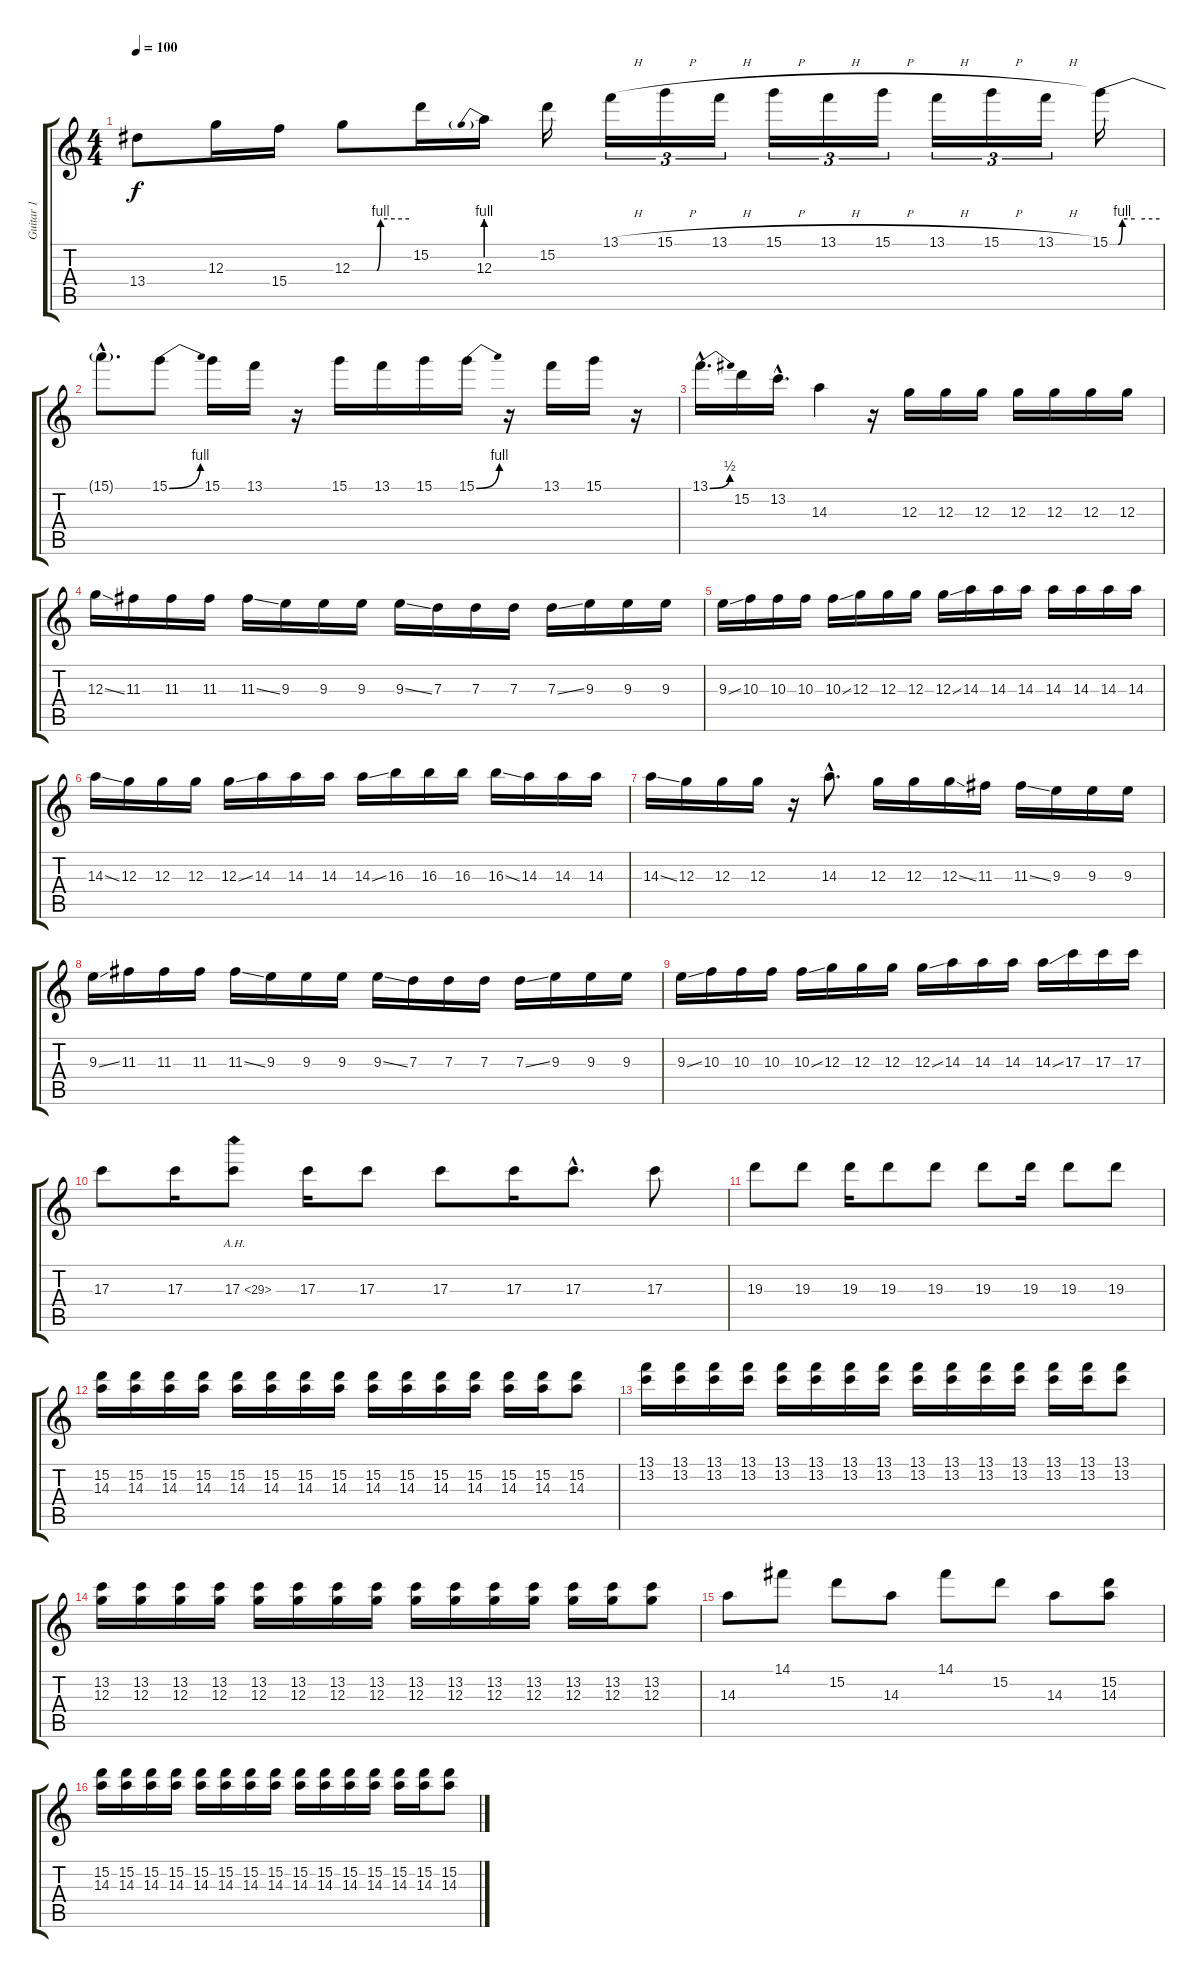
\track ("Guitar 1" "Guitar 1") {instrument electricguitarjazz}
\staff {score tabs}
\tuning (E4 B3 G3 D3 A2 E2) {hide}
\ts (4 4)
\tempo 100
\clef g2
\ks c
13.4{t}.8{dy f} 12.3.16 15.4.16 12.3{be (custom 0 0 26 0 30 4 60 4)}.8 15.2.16 12.3{be (prebend 0 4 60 4)}.16 15.2.16 13.1{h}.16{tu (3 2)} 15.1{h}.16{tu (3 2)} 13.1{h}.16{tu (3 2)} 15.1{h}.16{tu (3 2)} 13.1{h}.16{tu (3 2)} 15.1{h}.16{tu (3 2)} 13.1{h}.16{tu (3 2)} 15.1{h}.16{tu (3 2)} 13.1{h}.16{tu (3 2)} 15.1{be (custom 0 0 10 0 15 4 30 4 60 4)}.16 |
15.1{hac t}.8{d} 15.1{be (bend 0 0 60 4)}.8 15.1.16 13.1.16 r.16 15.1.16 13.1.16 15.1.16 15.1{be (bend 0 0 60 4)}.16 r.16 13.1.16 15.1.16 r.16 |
13.1{be (bend 0 0 60 2) hac}.16{d} 15.2.16 13.2{hac}.16{d} 14.3.4 r.16 12.3.16 12.3.16 12.3.16 12.3.16 12.3.16 12.3.16 12.3.16 |
12.3{ss}.16 11.3.16 11.3.16 11.3.16 11.3{ss}.16 9.3.16 9.3.16 9.3.16 9.3{ss}.16 7.3.16 7.3.16 7.3.16 7.3{ss}.16 9.3.16 9.3.16 9.3.16 |
9.3{ss}.16 10.3.16 10.3.16 10.3.16 10.3{ss}.16 12.3.16 12.3.16 12.3.16 12.3{ss}.16 14.3.16 14.3.16 14.3.16 14.3.16 14.3.16 14.3.16 14.3.16 |
14.3{ss}.16 12.3.16 12.3.16 12.3.16 12.3{ss}.16 14.3.16 14.3.16 14.3.16 14.3{ss}.16 16.3.16 16.3.16 16.3.16 16.3{ss}.16 14.3.16 14.3.16 14.3.16 |
14.3{ss}.16 12.3.16 12.3.16 12.3.16 r.16 14.3{hac}.8{d} 12.3.16 12.3.16 12.3{ss}.16 11.3.16 11.3{ss}.16 9.3.16 9.3.16 9.3.16 |
9.3{ss}.16 11.3.16 11.3.16 11.3.16 11.3{ss}.16 9.3.16 9.3.16 9.3.16 9.3{ss}.16 7.3.16 7.3.16 7.3.16 7.3{ss}.16 9.3.16 9.3.16 9.3.16 |
9.3{ss}.16 10.3.16 10.3.16 10.3.16 10.3{ss}.16 12.3.16 12.3.16 12.3.16 12.3{ss}.16 14.3.16 14.3.16 14.3.16 14.3{ss}.16 17.3.16 17.3.16 17.3.16 |
17.3.8 17.3.16 17.3{ah 12}.8 17.3.16 17.3.8 17.3.8 17.3.16 17.3{hac}.8{d} 17.3.8 |
19.3.8 19.3.8 19.3.16 19.3.8 19.3.8 19.3.8 19.3.16 19.3.8 19.3.8 |
(15.2 14.3).16{volume 11} (15.2 14.3).16 (15.2 14.3).16 (15.2 14.3).16 (15.2 14.3).16 (15.2 14.3).16 (15.2 14.3).16 (15.2 14.3).16 (15.2 14.3).16 (15.2 14.3).16 (15.2 14.3).16 (15.2 14.3).16 (15.2 14.3).16 (15.2 14.3).16 (15.2 14.3).8 |
(13.1 13.2).16 (13.1 13.2).16 (13.1 13.2).16 (13.1 13.2).16 (13.1 13.2).16 (13.1 13.2).16 (13.1 13.2).16 (13.1 13.2).16 (13.1 13.2).16 (13.1 13.2).16 (13.1 13.2).16 (13.1 13.2).16 (13.1 13.2).16 (13.1 13.2).16 (13.1 13.2).8 |
(13.2 12.3).16 (13.2 12.3).16 (13.2 12.3).16 (13.2 12.3).16 (13.2 12.3).16 (13.2 12.3).16 (13.2 12.3).16 (13.2 12.3).16 (13.2 12.3).16 (13.2 12.3).16 (13.2 12.3).16 (13.2 12.3).16 (13.2 12.3).16 (13.2 12.3).16 (13.2 12.3).8 |
14.3.8{volume 13} 14.1.8 15.2.8 14.3.8 14.1.8 15.2.8 14.3.8 (15.2 14.3).8 |
(15.2 14.3).16{volume 11} (15.2 14.3).16 (15.2 14.3).16 (15.2 14.3).16 (15.2 14.3).16 (15.2 14.3).16 (15.2 14.3).16 (15.2 14.3).16 (15.2 14.3).16 (15.2 14.3).16 (15.2 14.3).16 (15.2 14.3).16 (15.2 14.3).16 (15.2 14.3).16 (15.2 14.3).8
